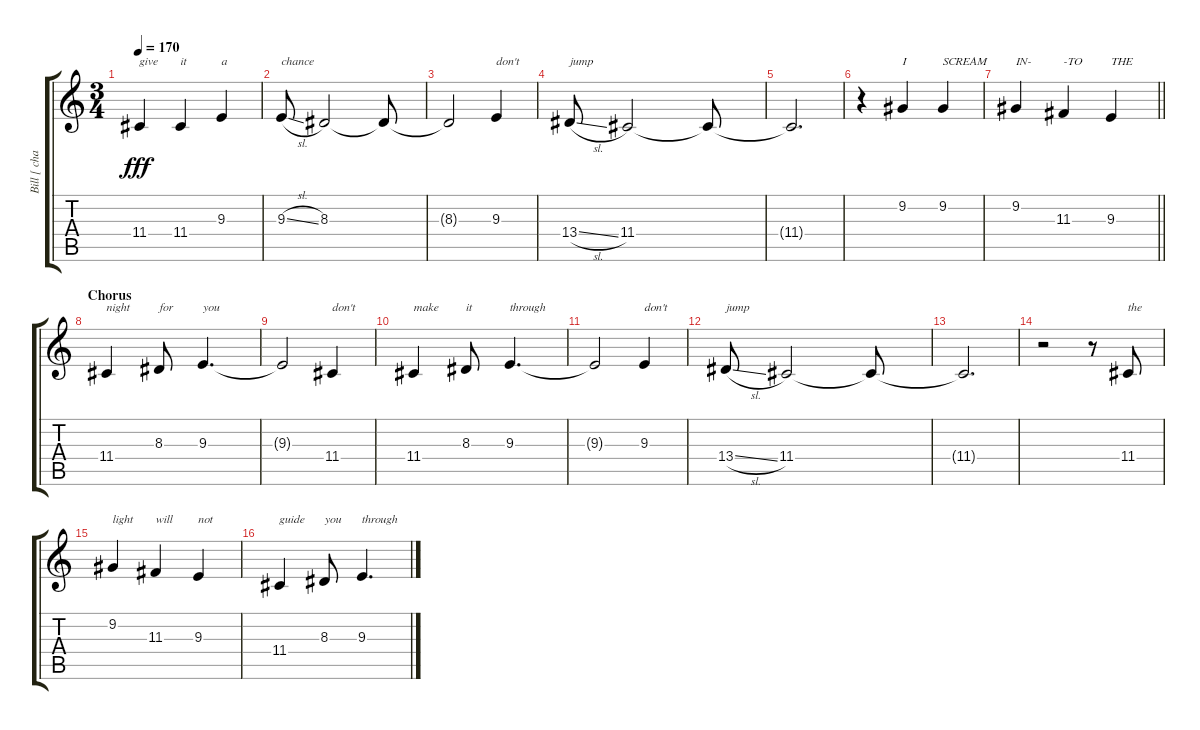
\track ("Bill [ chant ]" "Bill [ cha") {instrument oboe}
\staff {score tabs}
\tuning (E4 B3 G3 D3 A2 E2) {hide}
\ts (3 4)
\tempo 170
\clef g2
\ks c
11.4.4{txt "give" dy fff} 11.4.4{txt "it"} 9.3.4{txt "a"} |
9.3{sl}.8{txt "chance"} 8.3.2 8.3{t}.8 |
8.3{t}.2 9.3.4{txt "don't"} |
13.4{sl}.8{txt "jump" volume 16} 11.4.2 11.4{t}.8 |
11.4{t}.2{d} |
r.4{volume 16} 9.2.4{txt "I"} 9.2.4{txt "SCREAM"} |
\barLineRight lightlight
9.2.4{txt "IN-"} 11.3.4{txt "-TO"} 9.3.4{txt "THE"} |
\section ("" "Chorus")
11.4.4{txt "night"} 8.3.8{txt "for"} 9.3.4{d txt "you"} |
9.3{t}.2 11.4.4{txt "don't"} |
11.4.4{txt "make"} 8.3.8{txt "it"} 9.3.4{d txt "through"} |
9.3{t}.2 9.3.4{txt "don't"} |
13.4{sl}.8{txt "jump"} 11.4.2 11.4{t}.8 |
11.4{t}.2{d} |
r.2 r.8 11.4.8{txt "the"} |
9.2.4{txt "light"} 11.3.4{txt "will"} 9.3.4{txt "not"} |
11.4.4{txt "guide"} 8.3.8{txt "you"} 9.3.4{d txt "through"}
